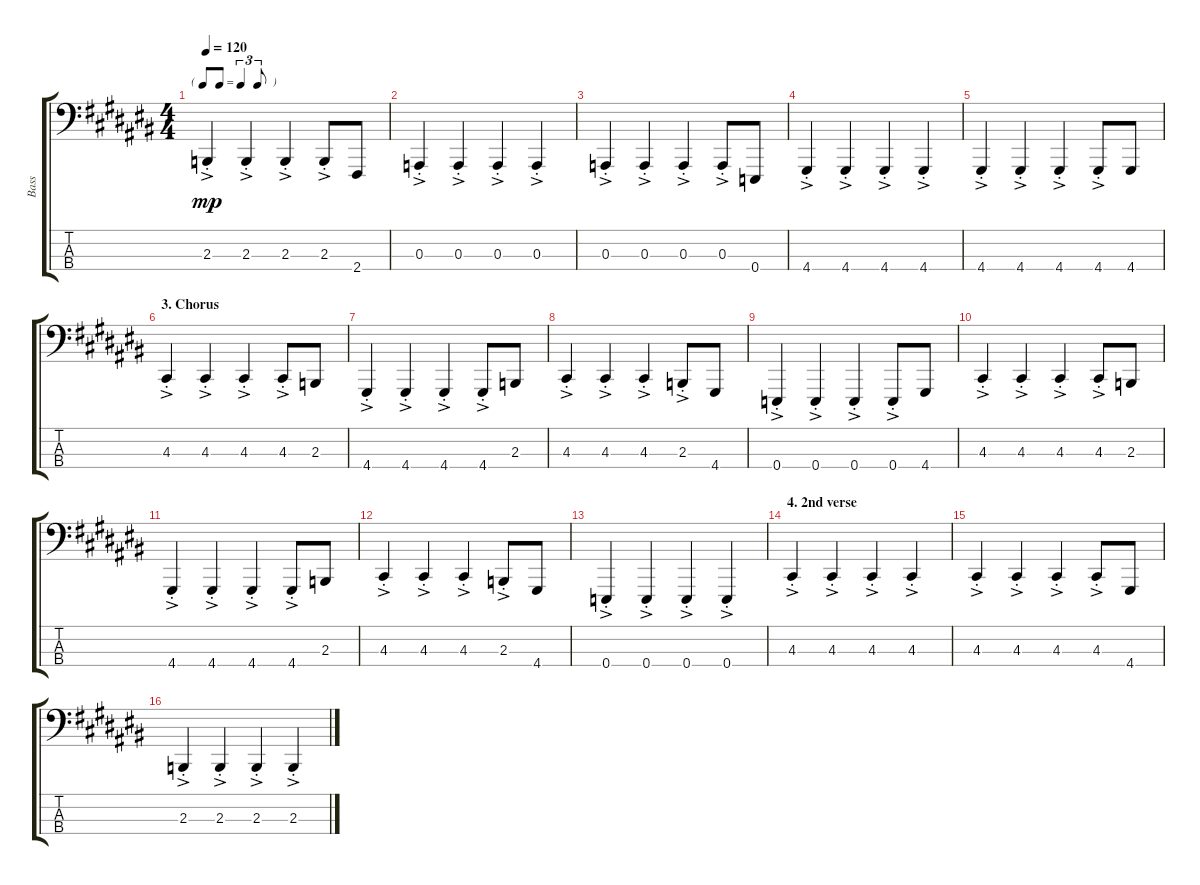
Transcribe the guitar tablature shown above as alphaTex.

\track ("Bass" "Bass") {mute instrument acousticgrandpiano}
\staff {score tabs}
\tuning (G2 D2 A1 E1) {hide}
\ts (4 4)
\tf triplet8th
\tempo 120
\clef f4
\ks c#
2.3{ac st}.4{dy mp} 2.3{ac st}.4 2.3{ac st}.4 2.3{ac st}.8 2.4.8 |
0.3{ac st}.4 0.3{ac st}.4 0.3{ac st}.4 0.3{ac st}.4 |
0.3{ac st}.4 0.3{ac st}.4 0.3{ac st}.4 0.3{ac st}.8 0.4.8 |
4.4{ac st}.4 4.4{ac st}.4 4.4{ac st}.4 4.4{ac st}.4 |
4.4{ac st}.4 4.4{ac st}.4 4.4{ac st}.4 4.4{ac st}.8 4.4.8 |
\section ("" "3. Chorus")
4.3{ac st}.4 4.3{ac st}.4 4.3{ac st}.4 4.3{ac st}.8 2.3.8 |
4.4{ac st}.4 4.4{ac st}.4 4.4{ac st}.4 4.4{ac st}.8 2.3.8 |
4.3{ac st}.4 4.3{ac st}.4 4.3{ac st}.4 2.3{ac st}.8 4.4.8 |
0.4{ac st}.4 0.4{ac st}.4 0.4{ac st}.4 0.4{ac st}.8 4.4.8 |
4.3{ac st}.4 4.3{ac st}.4 4.3{ac st}.4 4.3{ac st}.8 2.3.8 |
4.4{ac st}.4 4.4{ac st}.4 4.4{ac st}.4 4.4{ac st}.8 2.3.8 |
4.3{ac st}.4 4.3{ac st}.4 4.3{ac st}.4 2.3{ac st}.8 4.4.8 |
0.4{ac st}.4 0.4{ac st}.4 0.4{ac st}.4 0.4{ac st}.4 |
\section ("" "4. 2nd verse")
4.3{ac st}.4 4.3{ac st}.4 4.3{ac st}.4 4.3{ac st}.4 |
4.3{ac st}.4 4.3{ac st}.4 4.3{ac st}.4 4.3{ac st}.8 4.4.8 |
2.3{ac st}.4 2.3{ac st}.4 2.3{ac st}.4 2.3{ac st}.4
